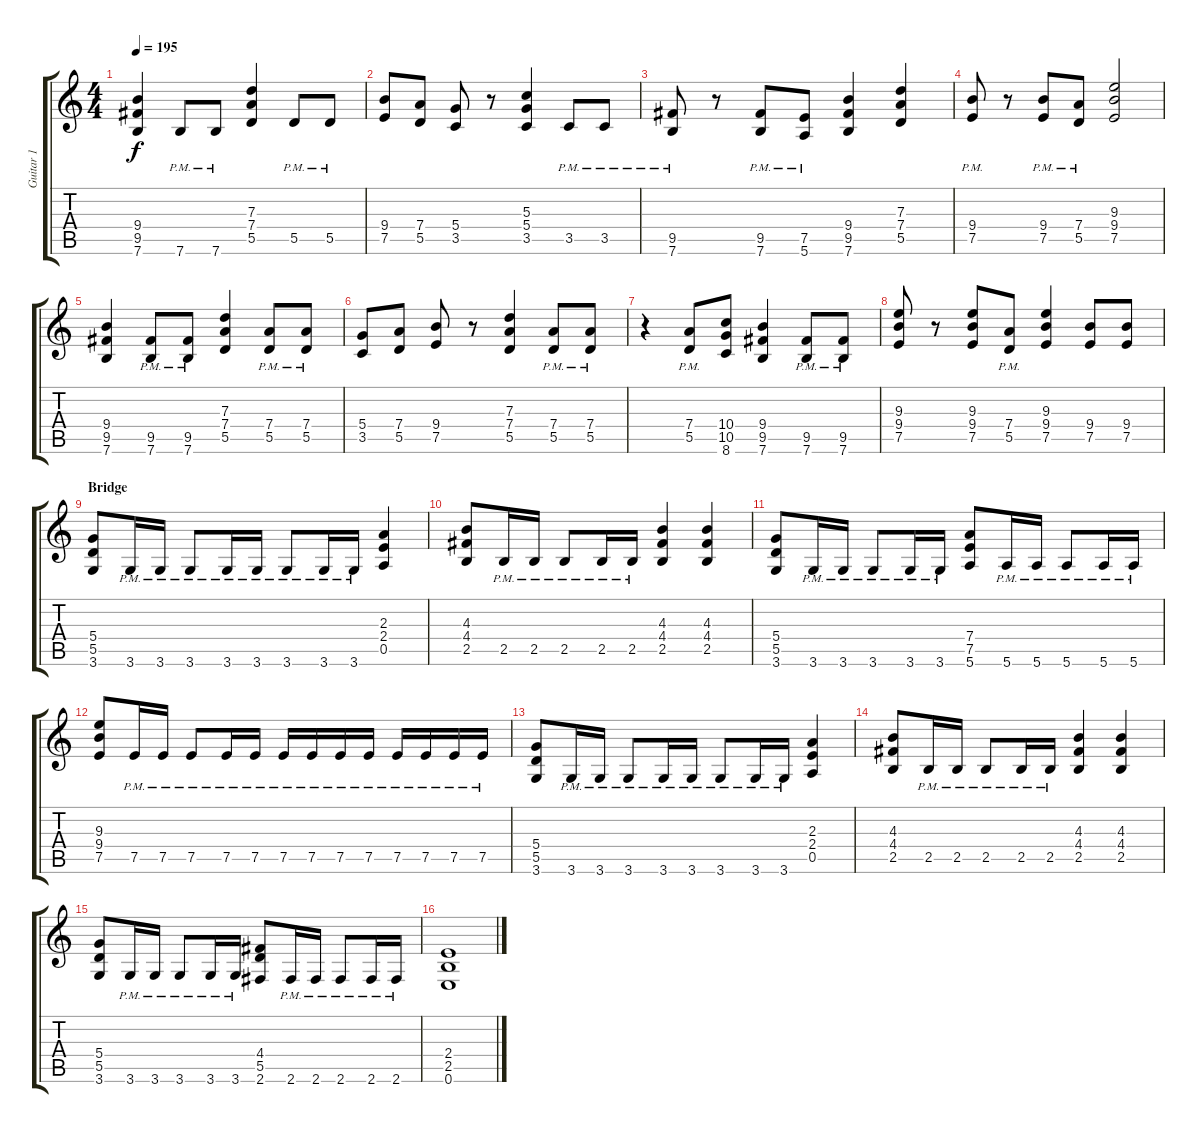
\track ("Guitar 1" "Guitar 1") {instrument distortionguitar}
\staff {score tabs}
\tuning (E4 B3 G3 D3 A2 E2) {hide}
\ts (4 4)
\tempo 195
\clef g2
\ks c
(9.4 9.5 7.6).4{dy f} 7.6{pm}.8 7.6{pm}.8 (7.3 7.4 5.5).4 5.5{pm}.8 5.5{pm}.8 |
(9.4 7.5).8 (7.4 5.5).8 (5.4 3.5).8 r.8 (5.3 5.4 3.5).4 3.5{pm}.8 3.5{pm}.8 |
(9.5{pm} 7.6).8 r.8 (9.5{pm} 7.6).8 (7.5{pm} 5.6).8 (9.4 9.5 7.6).4 (7.3 7.4 5.5).4 |
(9.4{pm} 7.5).8 r.8 (9.4{pm} 7.5).8 (7.4{pm} 5.5).8 (9.3 9.4 7.5).2 |
(9.4 9.5 7.6).4 (9.5 7.6{pm}).8 (9.5 7.6{pm}).8 (7.3 7.4 5.5).4 (7.4 5.5{pm}).8 (7.4 5.5{pm}).8 |
(5.4 3.5).8 (7.4 5.5).8 (9.4 7.5).8 r.8 (7.3 7.4 5.5).4 (7.4 5.5{pm}).8 (7.4 5.5{pm}).8 |
r.4 (7.4{pm} 5.5).8 (10.4 10.5 8.6).8 (9.4 9.5 7.6).4 (9.5 7.6{pm}).8 (9.5 7.6{pm}).8 |
(9.3 9.4 7.5).8 r.8 (9.3 9.4 7.5).8 (7.4{pm} 5.5).8 (9.3 9.4 7.5).4 (9.4 7.5).8 (9.4 7.5).8 |
\section ("" "Bridge")
(5.4 5.5 3.6).8 3.6{pm}.16 3.6{pm}.16 3.6{pm}.8 3.6{pm}.16 3.6{pm}.16 3.6{pm}.8 3.6{pm}.16 3.6{pm}.16 (2.3 2.4 0.5).4 |
(4.3 4.4 2.5).8 2.5{pm}.16 2.5{pm}.16 2.5{pm}.8 2.5{pm}.16 2.5{pm}.16 (4.3 4.4 2.5).4 (4.3 4.4 2.5).4 |
(5.4 5.5 3.6).8 3.6{pm}.16 3.6{pm}.16 3.6{pm}.8 3.6{pm}.16 3.6{pm}.16 (7.4 7.5 5.6).8 5.6{pm}.16 5.6{pm}.16 5.6{pm}.8 5.6{pm}.16 5.6{pm}.16 |
(9.3 9.4 7.5).8 7.5{pm}.16 7.5{pm}.16 7.5{pm}.8 7.5{pm}.16 7.5{pm}.16 7.5{pm}.16 7.5{pm}.16 7.5{pm}.16 7.5{pm}.16 7.5{pm}.16 7.5{pm}.16 7.5{pm}.16 7.5{pm}.16 |
(5.4 5.5 3.6).8 3.6{pm}.16 3.6{pm}.16 3.6{pm}.8 3.6{pm}.16 3.6{pm}.16 3.6{pm}.8 3.6{pm}.16 3.6{pm}.16 (2.3 2.4 0.5).4 |
(4.3 4.4 2.5).8 2.5{pm}.16 2.5{pm}.16 2.5{pm}.8 2.5{pm}.16 2.5{pm}.16 (4.3 4.4 2.5).4 (4.3 4.4 2.5).4 |
(5.4 5.5 3.6).8 3.6{pm}.16 3.6{pm}.16 3.6{pm}.8 3.6{pm}.16 3.6{pm}.16 (4.4 5.5 2.6).8 2.6{pm}.16 2.6{pm}.16 2.6{pm}.8 2.6{pm}.16 2.6{pm}.16 |
(2.4 2.5 0.6).1
